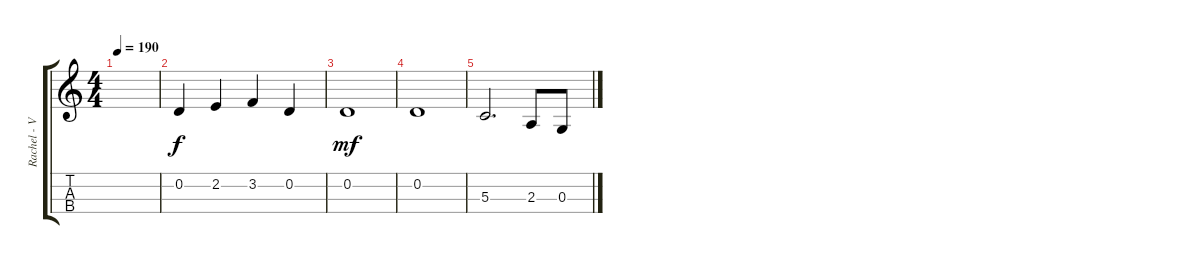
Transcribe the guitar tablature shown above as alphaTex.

\track ("Rachel - Viola" "Rachel - V") {instrument viola}
\staff {score tabs}
\tuning (A4 D4 G3 C3) {hide}
\ts (4 4)
\tempo 190
\clef g2
\ks c
|
0.2.4{dy f} 2.2.4 3.2.4 0.2.4 |
0.2.1{dy mf} |
0.2.1 |
5.3.2{d} 2.3.8 0.3.8
